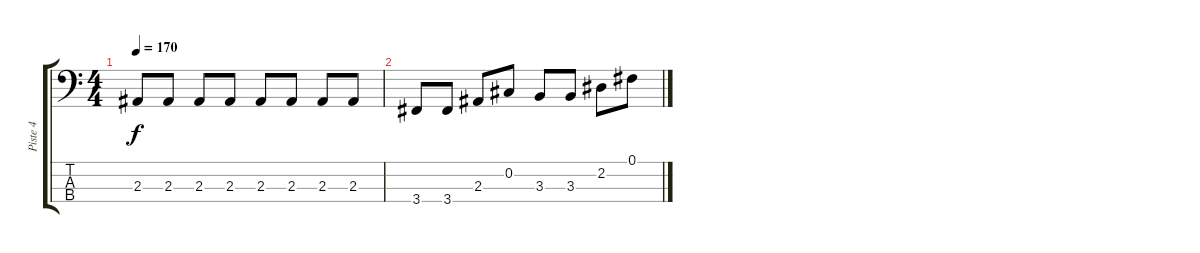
\track ("Piste 4" "Piste 4") {instrument electricbassfinger}
\staff {score tabs}
\tuning (Gb2 Db2 Ab1 Eb1) {hide}
\ts (4 4)
\tempo 170
\clef f4
\ks c
2.3.8{dy f} 2.3.8 2.3.8 2.3.8 2.3.8 2.3.8 2.3.8 2.3.8 |
3.4.8 3.4.8 2.3.8 0.2.8 3.3.8 3.3.8 2.2.8 0.1.8
